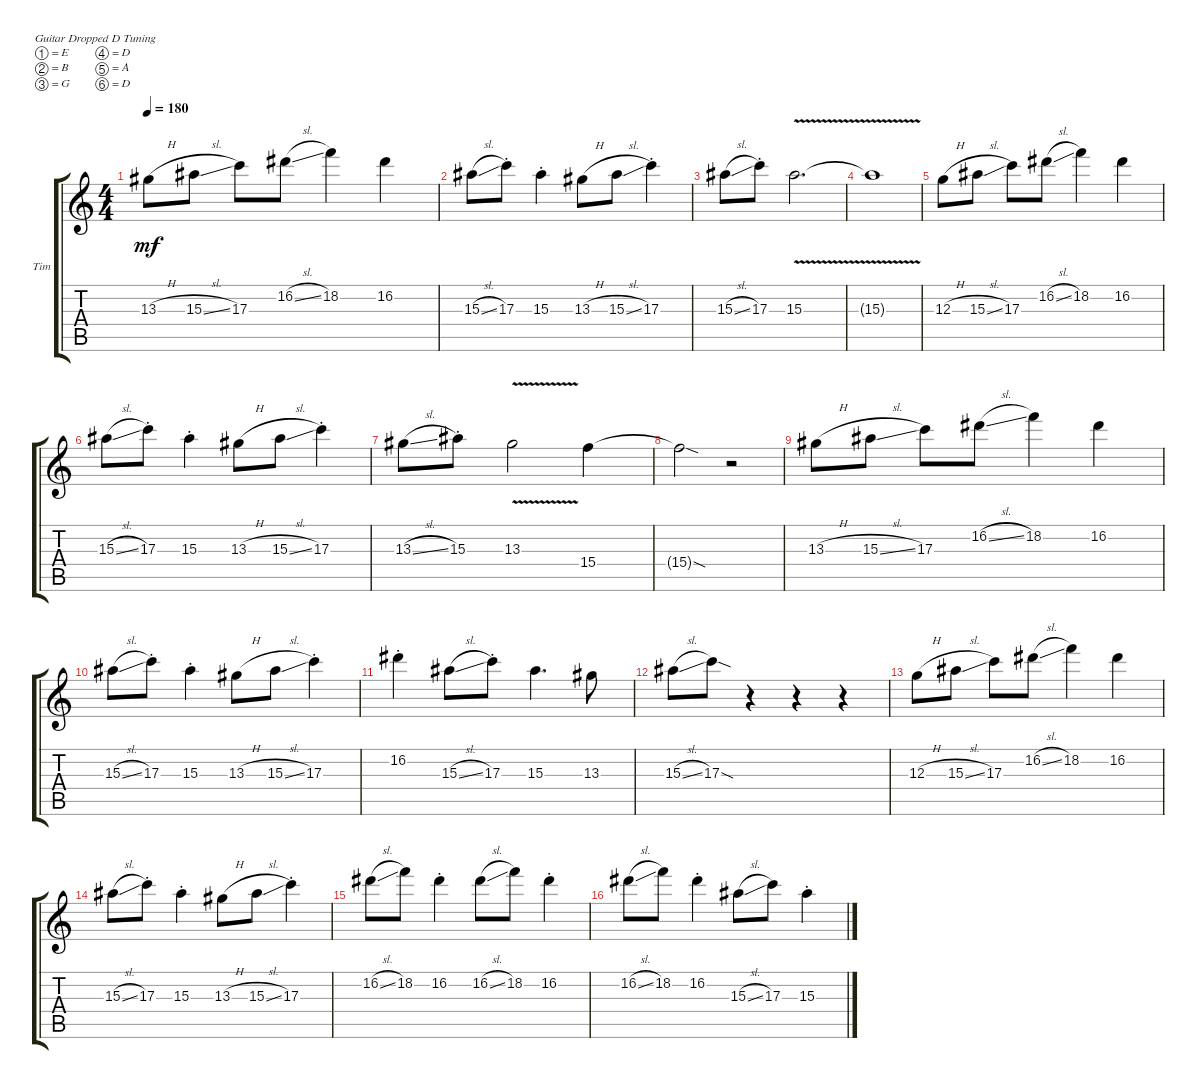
\defaultSystemsLayout 4
\bracketExtendMode groupsimilarinstruments
\firstSystemTrackNameOrientation horizontal
\otherSystemsTrackNameOrientation horizontal
\track ("Tim" "Tim") {instrument acousticguitarsteel}
\staff {score tabs}
\tuning (E4 B3 G3 D3 A2 D2)
\ts (4 4)
\scale
0.353086
\tempo 180
\accidentals auto
\clef g2
\ottava regular
\simile none
\ks c
13.3{h}.8{dy mf} 15.3{sl}.8 17.3.8 16.2{sl}.8 18.2.4 16.2.4 |
\scale
0.336375 15.3{sl}.8 17.3{st}.8 15.3{st}.4 13.3{h}.8 15.3{sl}.8 17.3{st}.4 |
\scale
0.310473 15.3{sl}.8 17.3{st}.8 15.3{v}.2{d} |
\scale
0.32621 15.3{v t}.1 |
\scale
0.332515 12.3{h}.8 15.3{sl}.8 17.3.8 16.2{sl}.8 18.2.4 16.2.4 |
\scale
0.341649 15.3{sl}.8 17.3{st}.8 15.3{st}.4 13.3{h}.8 15.3{sl}.8 17.3{st}.4 |
\scale
0.323367 13.3{sl}.8 15.3{st}.8 13.3{v}.2 15.4.4 |
\scale
0.341813 15.4{sod t}.2 r.2 |
\scale
0.334939 13.3{h}.8 15.3{sl}.8 17.3.8 16.2{sl}.8 18.2.4 16.2.4 |
\scale
0.326183 15.3{sl}.8 17.3{st}.8 15.3{st}.4 13.3{h}.8 15.3{sl}.8 17.3{st}.4 |
\scale
0.338284 16.2{st}.4 15.3{sl}.8 17.3{st}.8 15.3.4{d} 13.3.8 |
\scale
0.335332 15.3{sl}.8 17.3{sod}.8 r.4 r.4 r.4 |
\scale
0.34308 12.3{h}.8 15.3{sl}.8 17.3.8 16.2{sl}.8 18.2.4 16.2.4 |
\scale
0.326355 15.3{sl}.8 17.3{st}.8 15.3{st}.4 13.3{h}.8 15.3{sl}.8 17.3{st}.4 |
\scale
0.330321 16.2{sl}.8 18.2.8 16.2{st}.4 16.2{sl}.8 18.2.8 16.2{st}.4 |
16.2{sl}.8 18.2.8 16.2{st}.4 15.3{sl}.8 17.3.8 15.3{st}.4
